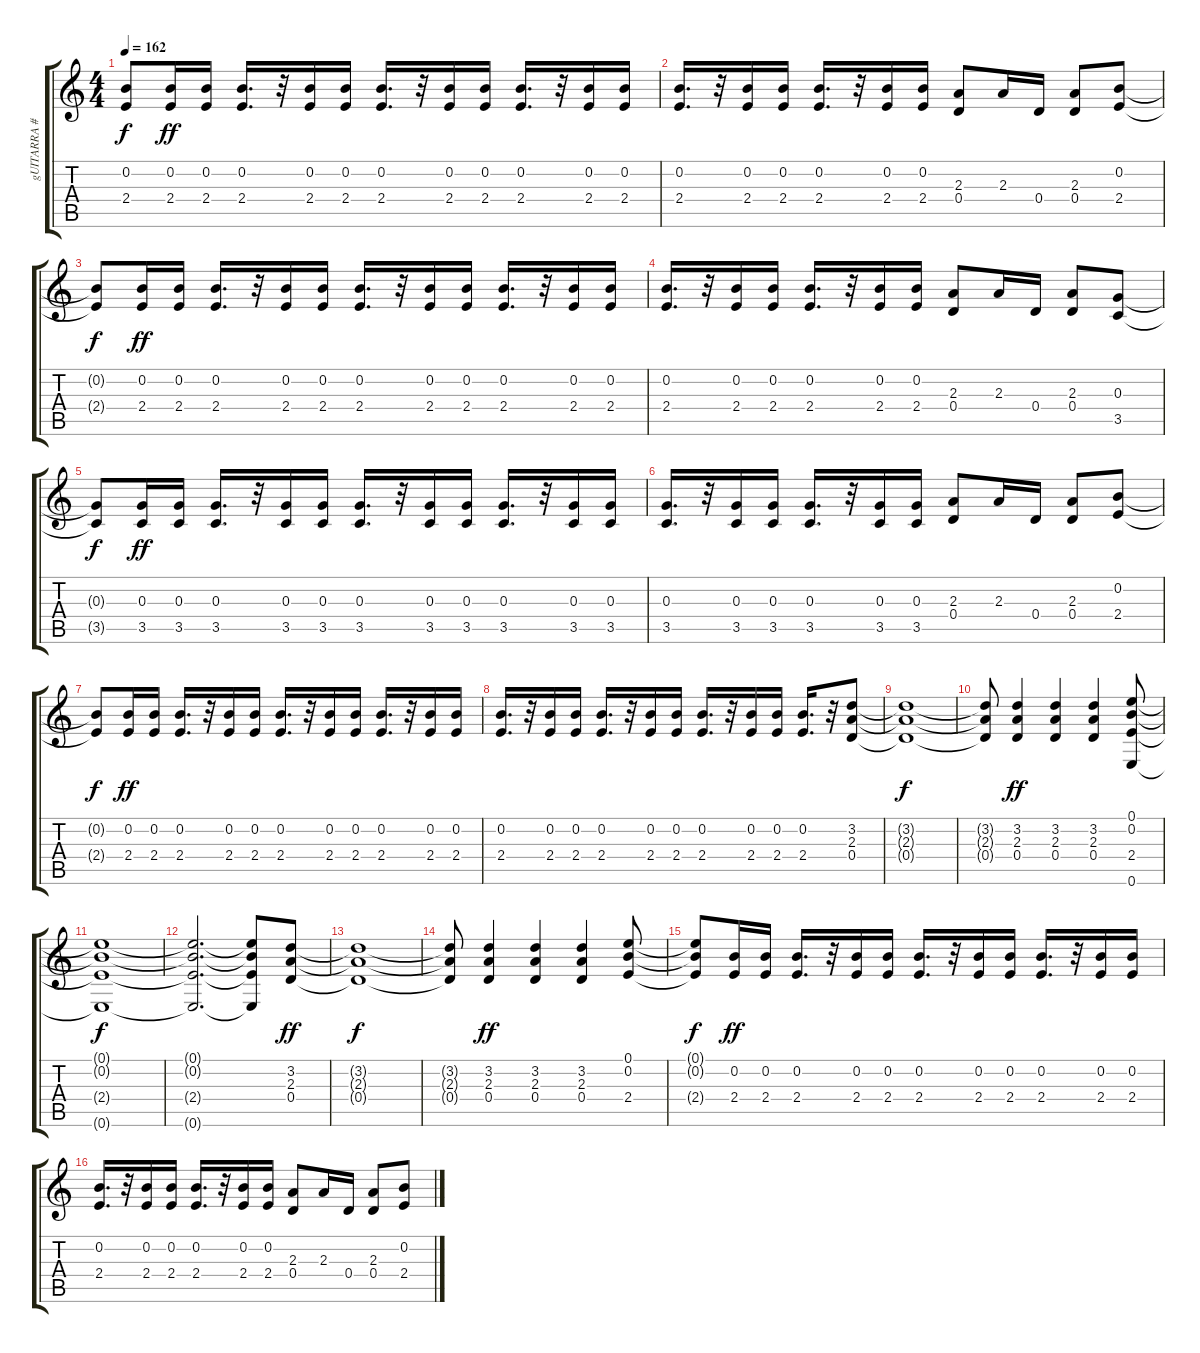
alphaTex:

\track ("gUITARRA #1" "gUITARRA #") {instrument overdrivenguitar}
\staff {score tabs}
\tuning (E4 B3 G3 D3 A2 E2) {hide}
\ts (4 4)
\tempo 162
\clef g2
\ks c
(0.2{t} 2.4{t}).8{dy f} (0.2 2.4).16{dy ff} (0.2 2.4).16 (0.2 2.4).16{d} r.32 (0.2 2.4).16 (0.2 2.4).16 (0.2 2.4).16{d} r.32 (0.2 2.4).16 (0.2 2.4).16 (0.2 2.4).16{d} r.32 (0.2 2.4).16 (0.2 2.4).16 |
(0.2 2.4).16{d} r.32 (0.2 2.4).16 (0.2 2.4).16 (0.2 2.4).16{d} r.32 (0.2 2.4).16 (0.2 2.4).16 (2.3 0.4).8 2.3.16 0.4.16 (2.3 0.4).8 (0.2 2.4).8 |
(0.2{t} 2.4{t}).8{dy f} (0.2 2.4).16{dy ff} (0.2 2.4).16 (0.2 2.4).16{d} r.32 (0.2 2.4).16 (0.2 2.4).16 (0.2 2.4).16{d} r.32 (0.2 2.4).16 (0.2 2.4).16 (0.2 2.4).16{d} r.32 (0.2 2.4).16 (0.2 2.4).16 |
(0.2 2.4).16{d} r.32 (0.2 2.4).16 (0.2 2.4).16 (0.2 2.4).16{d} r.32 (0.2 2.4).16 (0.2 2.4).16 (2.3 0.4).8 2.3.16 0.4.16 (2.3 0.4).8 (0.3 3.5).8 |
(0.3{t} 3.5{t}).8{dy f} (0.3 3.5).16{dy ff} (0.3 3.5).16 (0.3 3.5).16{d} r.32 (0.3 3.5).16 (0.3 3.5).16 (0.3 3.5).16{d} r.32 (0.3 3.5).16 (0.3 3.5).16 (0.3 3.5).16{d} r.32 (0.3 3.5).16 (0.3 3.5).16 |
(0.3 3.5).16{d} r.32 (0.3 3.5).16 (0.3 3.5).16 (0.3 3.5).16{d} r.32 (0.3 3.5).16 (0.3 3.5).16 (2.3 0.4).8 2.3.16 0.4.16 (2.3 0.4).8 (0.2 2.4).8 |
(0.2{t} 2.4{t}).8{dy f} (0.2 2.4).16{dy ff} (0.2 2.4).16 (0.2 2.4).16{d} r.32 (0.2 2.4).16 (0.2 2.4).16 (0.2 2.4).16{d} r.32 (0.2 2.4).16 (0.2 2.4).16 (0.2 2.4).16{d} r.32 (0.2 2.4).16 (0.2 2.4).16 |
(0.2 2.4).16{d} r.32 (0.2 2.4).16 (0.2 2.4).16 (0.2 2.4).16{d} r.32 (0.2 2.4).16 (0.2 2.4).16 (0.2 2.4).16{d} r.32 (0.2 2.4).16 (0.2 2.4).16 (0.2 2.4).16{d} r.32 (3.2 2.3 0.4).8 |
(3.2{t} 2.3{t} 0.4{t}).1{dy f} |
(3.2{t} 2.3{t} 0.4{t}).8 (3.2 2.3 0.4).4{dy ff} (3.2 2.3 0.4).4 (3.2 2.3 0.4).4 (0.1 0.2 2.4 0.6).8 |
(0.1{t} 0.2{t} 2.4{t} 0.6{t}).1{dy f} |
(0.1{t} 0.2{t} 2.4{t} 0.6{t}).2{d} (0.1{t} 0.2{t} 2.4{t} 0.6{t}).8 (3.2 2.3 0.4).8{dy ff} |
(3.2{t} 2.3{t} 0.4{t}).1{dy f} |
(3.2{t} 2.3{t} 0.4{t}).8 (3.2 2.3 0.4).4{dy ff} (3.2 2.3 0.4).4 (3.2 2.3 0.4).4 (0.1 0.2 2.4).8 |
(0.1{t} 0.2{t} 2.4{t}).8{dy f} (0.2 2.4).16{dy ff} (0.2 2.4).16 (0.2 2.4).16{d} r.32 (0.2 2.4).16 (0.2 2.4).16 (0.2 2.4).16{d} r.32 (0.2 2.4).16 (0.2 2.4).16 (0.2 2.4).16{d} r.32 (0.2 2.4).16 (0.2 2.4).16 |
(0.2 2.4).16{d} r.32 (0.2 2.4).16 (0.2 2.4).16 (0.2 2.4).16{d} r.32 (0.2 2.4).16 (0.2 2.4).16 (2.3 0.4).8 2.3.16 0.4.16 (2.3 0.4).8 (0.2 2.4).8
